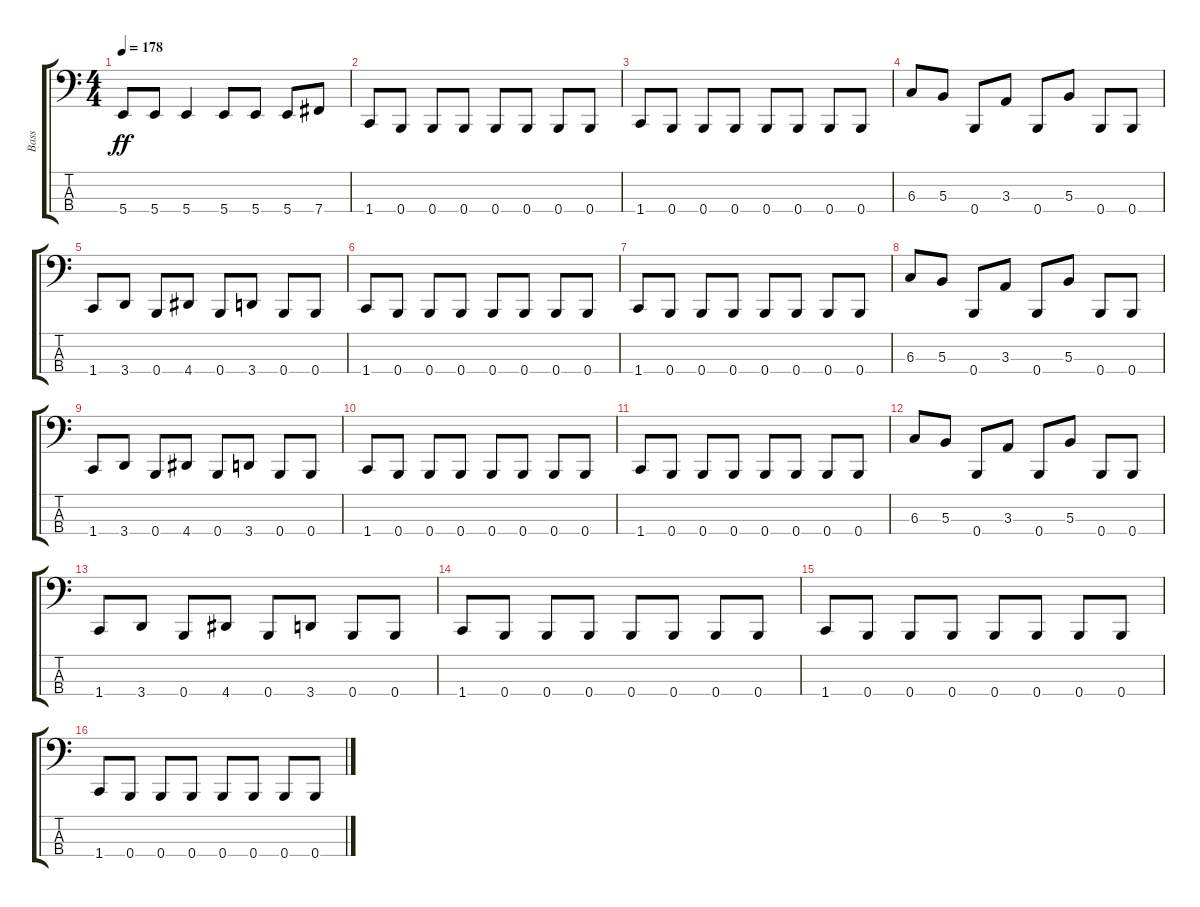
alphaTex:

\track ("Bass" "Bass") {instrument electricbasspick}
\staff {score tabs}
\tuning (E2 B1 Gb1 B0) {hide}
\ts (4 4)
\tempo 178
\clef f4
\ks c
5.4.8{dy ff} 5.4.8 5.4.4 5.4.8 5.4.8 5.4.8 7.4.8 |
1.4.8 0.4.8 0.4.8 0.4.8 0.4.8 0.4.8 0.4.8 0.4.8 |
1.4.8 0.4.8 0.4.8 0.4.8 0.4.8 0.4.8 0.4.8 0.4.8 |
6.3.8 5.3.8 0.4.8 3.3.8 0.4.8 5.3.8 0.4.8 0.4.8 |
1.4.8 3.4.8 0.4.8 4.4.8 0.4.8 3.4.8 0.4.8 0.4.8 |
1.4.8 0.4.8 0.4.8 0.4.8 0.4.8 0.4.8 0.4.8 0.4.8 |
1.4.8 0.4.8 0.4.8 0.4.8 0.4.8 0.4.8 0.4.8 0.4.8 |
6.3.8 5.3.8 0.4.8 3.3.8 0.4.8 5.3.8 0.4.8 0.4.8 |
1.4.8 3.4.8 0.4.8 4.4.8 0.4.8 3.4.8 0.4.8 0.4.8 |
1.4.8 0.4.8 0.4.8 0.4.8 0.4.8 0.4.8 0.4.8 0.4.8 |
1.4.8 0.4.8 0.4.8 0.4.8 0.4.8 0.4.8 0.4.8 0.4.8 |
6.3.8 5.3.8 0.4.8 3.3.8 0.4.8 5.3.8 0.4.8 0.4.8 |
1.4.8 3.4.8 0.4.8 4.4.8 0.4.8 3.4.8 0.4.8 0.4.8 |
1.4.8 0.4.8 0.4.8 0.4.8 0.4.8 0.4.8 0.4.8 0.4.8 |
1.4.8 0.4.8 0.4.8 0.4.8 0.4.8 0.4.8 0.4.8 0.4.8 |
1.4.8 0.4.8 0.4.8 0.4.8 0.4.8 0.4.8 0.4.8 0.4.8
